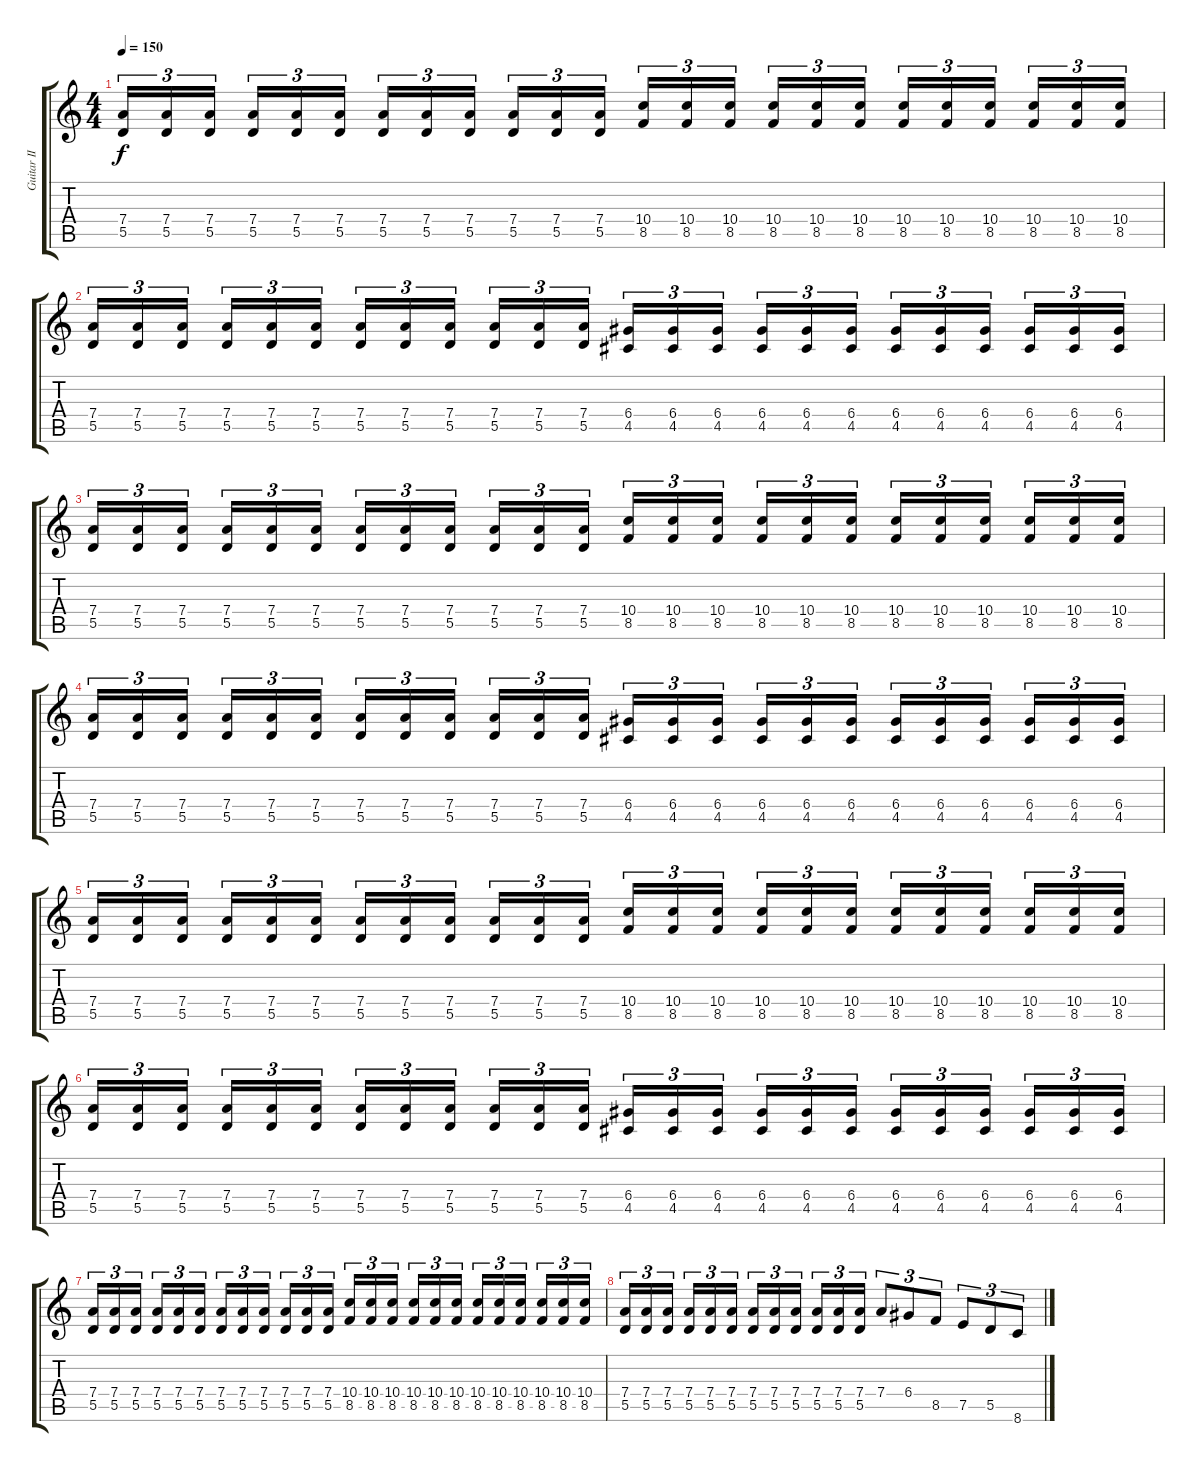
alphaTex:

\track ("Guitar II" "Guitar II") {instrument distortionguitar}
\staff {score tabs}
\tuning (E4 B3 G3 D3 A2 E2) {hide}
\ts (4 4)
\tempo 150
\clef g2
\ks c
(7.4 5.5).16{tu (3 2) dy f} (7.4 5.5).16{tu (3 2)} (7.4 5.5).16{tu (3 2)} (7.4 5.5).16{tu (3 2)} (7.4 5.5).16{tu (3 2)} (7.4 5.5).16{tu (3 2)} (7.4 5.5).16{tu (3 2)} (7.4 5.5).16{tu (3 2)} (7.4 5.5).16{tu (3 2)} (7.4 5.5).16{tu (3 2)} (7.4 5.5).16{tu (3 2)} (7.4 5.5).16{tu (3 2)} (10.4 8.5).16{tu (3 2)} (10.4 8.5).16{tu (3 2)} (10.4 8.5).16{tu (3 2)} (10.4 8.5).16{tu (3 2)} (10.4 8.5).16{tu (3 2)} (10.4 8.5).16{tu (3 2)} (10.4 8.5).16{tu (3 2)} (10.4 8.5).16{tu (3 2)} (10.4 8.5).16{tu (3 2)} (10.4 8.5).16{tu (3 2)} (10.4 8.5).16{tu (3 2)} (10.4 8.5).16{tu (3 2)} |
(7.4 5.5).16{tu (3 2)} (7.4 5.5).16{tu (3 2)} (7.4 5.5).16{tu (3 2)} (7.4 5.5).16{tu (3 2)} (7.4 5.5).16{tu (3 2)} (7.4 5.5).16{tu (3 2)} (7.4 5.5).16{tu (3 2)} (7.4 5.5).16{tu (3 2)} (7.4 5.5).16{tu (3 2)} (7.4 5.5).16{tu (3 2)} (7.4 5.5).16{tu (3 2)} (7.4 5.5).16{tu (3 2)} (6.4 4.5).16{tu (3 2)} (6.4 4.5).16{tu (3 2)} (6.4 4.5).16{tu (3 2)} (6.4 4.5).16{tu (3 2)} (6.4 4.5).16{tu (3 2)} (6.4 4.5).16{tu (3 2)} (6.4 4.5).16{tu (3 2)} (6.4 4.5).16{tu (3 2)} (6.4 4.5).16{tu (3 2)} (6.4 4.5).16{tu (3 2)} (6.4 4.5).16{tu (3 2)} (6.4 4.5).16{tu (3 2)} |
(7.4 5.5).16{tu (3 2)} (7.4 5.5).16{tu (3 2)} (7.4 5.5).16{tu (3 2)} (7.4 5.5).16{tu (3 2)} (7.4 5.5).16{tu (3 2)} (7.4 5.5).16{tu (3 2)} (7.4 5.5).16{tu (3 2)} (7.4 5.5).16{tu (3 2)} (7.4 5.5).16{tu (3 2)} (7.4 5.5).16{tu (3 2)} (7.4 5.5).16{tu (3 2)} (7.4 5.5).16{tu (3 2)} (10.4 8.5).16{tu (3 2)} (10.4 8.5).16{tu (3 2)} (10.4 8.5).16{tu (3 2)} (10.4 8.5).16{tu (3 2)} (10.4 8.5).16{tu (3 2)} (10.4 8.5).16{tu (3 2)} (10.4 8.5).16{tu (3 2)} (10.4 8.5).16{tu (3 2)} (10.4 8.5).16{tu (3 2)} (10.4 8.5).16{tu (3 2)} (10.4 8.5).16{tu (3 2)} (10.4 8.5).16{tu (3 2)} |
(7.4 5.5).16{tu (3 2)} (7.4 5.5).16{tu (3 2)} (7.4 5.5).16{tu (3 2)} (7.4 5.5).16{tu (3 2)} (7.4 5.5).16{tu (3 2)} (7.4 5.5).16{tu (3 2)} (7.4 5.5).16{tu (3 2)} (7.4 5.5).16{tu (3 2)} (7.4 5.5).16{tu (3 2)} (7.4 5.5).16{tu (3 2)} (7.4 5.5).16{tu (3 2)} (7.4 5.5).16{tu (3 2)} (6.4 4.5).16{tu (3 2)} (6.4 4.5).16{tu (3 2)} (6.4 4.5).16{tu (3 2)} (6.4 4.5).16{tu (3 2)} (6.4 4.5).16{tu (3 2)} (6.4 4.5).16{tu (3 2)} (6.4 4.5).16{tu (3 2)} (6.4 4.5).16{tu (3 2)} (6.4 4.5).16{tu (3 2)} (6.4 4.5).16{tu (3 2)} (6.4 4.5).16{tu (3 2)} (6.4 4.5).16{tu (3 2)} |
(7.4 5.5).16{tu (3 2)} (7.4 5.5).16{tu (3 2)} (7.4 5.5).16{tu (3 2)} (7.4 5.5).16{tu (3 2)} (7.4 5.5).16{tu (3 2)} (7.4 5.5).16{tu (3 2)} (7.4 5.5).16{tu (3 2)} (7.4 5.5).16{tu (3 2)} (7.4 5.5).16{tu (3 2)} (7.4 5.5).16{tu (3 2)} (7.4 5.5).16{tu (3 2)} (7.4 5.5).16{tu (3 2)} (10.4 8.5).16{tu (3 2)} (10.4 8.5).16{tu (3 2)} (10.4 8.5).16{tu (3 2)} (10.4 8.5).16{tu (3 2)} (10.4 8.5).16{tu (3 2)} (10.4 8.5).16{tu (3 2)} (10.4 8.5).16{tu (3 2)} (10.4 8.5).16{tu (3 2)} (10.4 8.5).16{tu (3 2)} (10.4 8.5).16{tu (3 2)} (10.4 8.5).16{tu (3 2)} (10.4 8.5).16{tu (3 2)} |
(7.4 5.5).16{tu (3 2)} (7.4 5.5).16{tu (3 2)} (7.4 5.5).16{tu (3 2)} (7.4 5.5).16{tu (3 2)} (7.4 5.5).16{tu (3 2)} (7.4 5.5).16{tu (3 2)} (7.4 5.5).16{tu (3 2)} (7.4 5.5).16{tu (3 2)} (7.4 5.5).16{tu (3 2)} (7.4 5.5).16{tu (3 2)} (7.4 5.5).16{tu (3 2)} (7.4 5.5).16{tu (3 2)} (6.4 4.5).16{tu (3 2)} (6.4 4.5).16{tu (3 2)} (6.4 4.5).16{tu (3 2)} (6.4 4.5).16{tu (3 2)} (6.4 4.5).16{tu (3 2)} (6.4 4.5).16{tu (3 2)} (6.4 4.5).16{tu (3 2)} (6.4 4.5).16{tu (3 2)} (6.4 4.5).16{tu (3 2)} (6.4 4.5).16{tu (3 2)} (6.4 4.5).16{tu (3 2)} (6.4 4.5).16{tu (3 2)} |
(7.4 5.5).16{tu (3 2)} (7.4 5.5).16{tu (3 2)} (7.4 5.5).16{tu (3 2)} (7.4 5.5).16{tu (3 2)} (7.4 5.5).16{tu (3 2)} (7.4 5.5).16{tu (3 2)} (7.4 5.5).16{tu (3 2)} (7.4 5.5).16{tu (3 2)} (7.4 5.5).16{tu (3 2)} (7.4 5.5).16{tu (3 2)} (7.4 5.5).16{tu (3 2)} (7.4 5.5).16{tu (3 2)} (10.4 8.5).16{tu (3 2)} (10.4 8.5).16{tu (3 2)} (10.4 8.5).16{tu (3 2)} (10.4 8.5).16{tu (3 2)} (10.4 8.5).16{tu (3 2)} (10.4 8.5).16{tu (3 2)} (10.4 8.5).16{tu (3 2)} (10.4 8.5).16{tu (3 2)} (10.4 8.5).16{tu (3 2)} (10.4 8.5).16{tu (3 2)} (10.4 8.5).16{tu (3 2)} (10.4 8.5).16{tu (3 2)} |
(7.4 5.5).16{tu (3 2)} (7.4 5.5).16{tu (3 2)} (7.4 5.5).16{tu (3 2)} (7.4 5.5).16{tu (3 2)} (7.4 5.5).16{tu (3 2)} (7.4 5.5).16{tu (3 2)} (7.4 5.5).16{tu (3 2)} (7.4 5.5).16{tu (3 2)} (7.4 5.5).16{tu (3 2)} (7.4 5.5).16{tu (3 2)} (7.4 5.5).16{tu (3 2)} (7.4 5.5).16{tu (3 2)} 7.4.8{tu (3 2)} 6.4.8{tu (3 2)} 8.5.8{tu (3 2)} 7.5.8{tu (3 2)} 5.5.8{tu (3 2)} 8.6.8{tu (3 2)}
